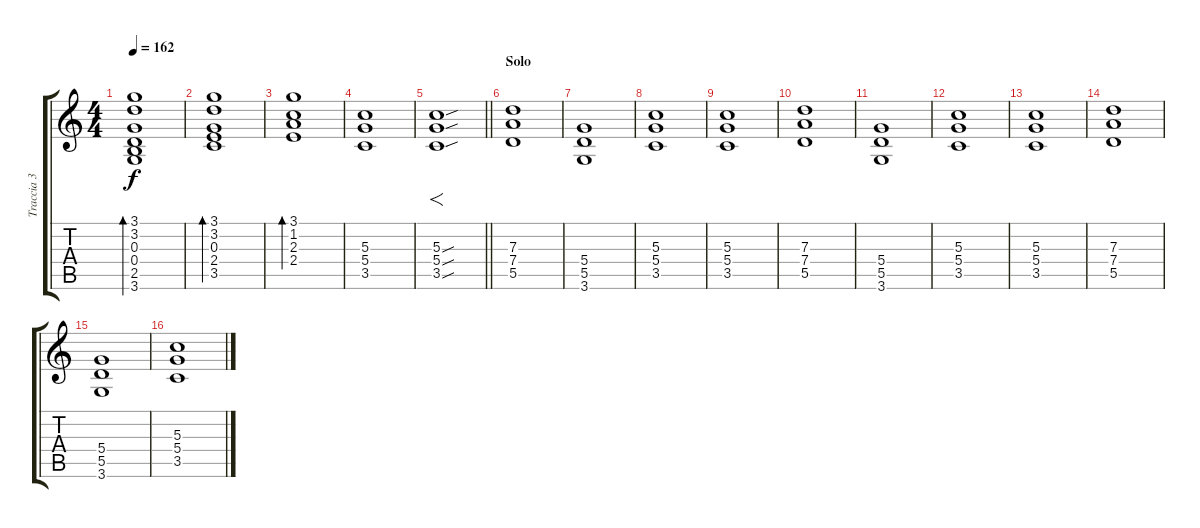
\track ("Traccia 3" "Traccia 3") {instrument acousticguitarsteel}
\staff {score tabs}
\tuning (E4 B3 G3 D3 A2 E2) {hide}
\ts (4 4)
\tempo 162
\clef g2
\ks c
(3.1 3.2 0.3 0.4 2.5 3.6).1{bd 60 dy f} |
(3.1 3.2 0.3 2.4 3.5).1{bd 60} |
(3.1 1.2 2.3 2.4).1{bd 60} |
(5.3 5.4 3.5).1 |
\barLineRight lightlight
(5.3{sou} 5.4{sou} 3.5{sou}).1{f volume 16 instrument overdrivenguitar} |
\section ("" "Solo")
(7.3 7.4 5.5).1{volume 5 instrument overdrivenguitar} |
(5.4 5.5 3.6).1 |
(5.3 5.4 3.5).1 |
(5.3 5.4 3.5).1 |
(7.3 7.4 5.5).1 |
(5.4 5.5 3.6).1 |
(5.3 5.4 3.5).1 |
(5.3 5.4 3.5).1 |
(7.3 7.4 5.5).1 |
(5.4 5.5 3.6).1 |
(5.3 5.4 3.5).1
